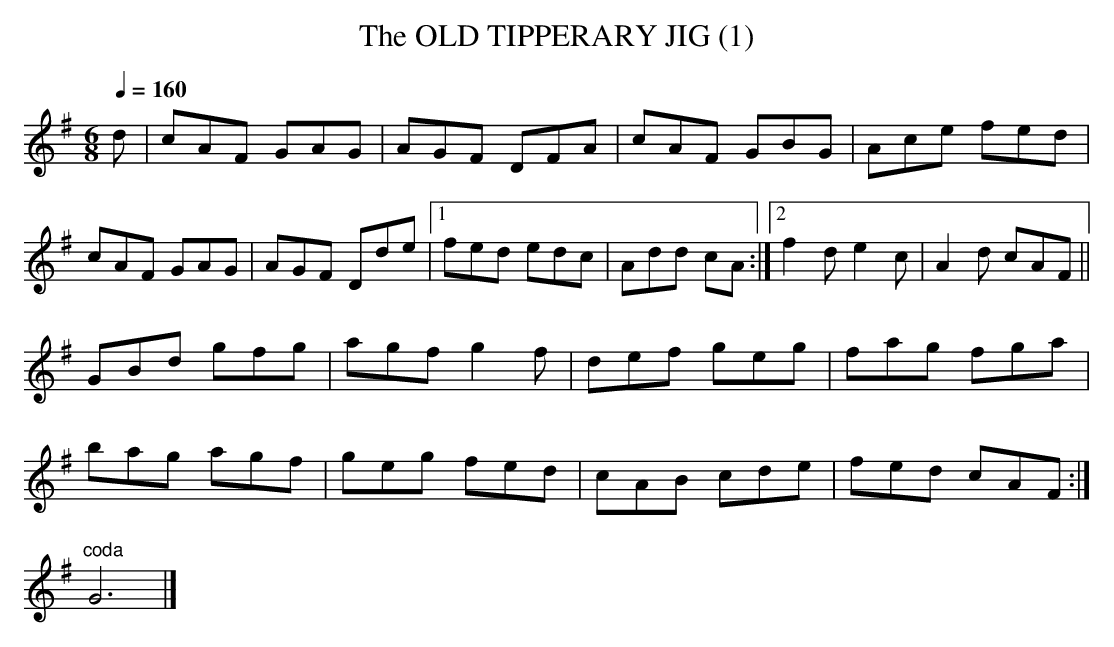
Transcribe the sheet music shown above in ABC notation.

X:1
T:OLD TIPPERARY JIG (1), The
Q:1/4=160
L:1/8
M:6/8
K:G
d|cAF GAG|AGF DFA|cAF GBG|Ace fed|
cAF GAG|AGF Dde|1 fed edc|Add cA:|\
[2 f2d e2c|A2d cAF||
GBd gfg|agf g2f|def geg|fag fga|
bag agf|geg fed|cAB cde|fed cAF:|
"^coda" G6|]
